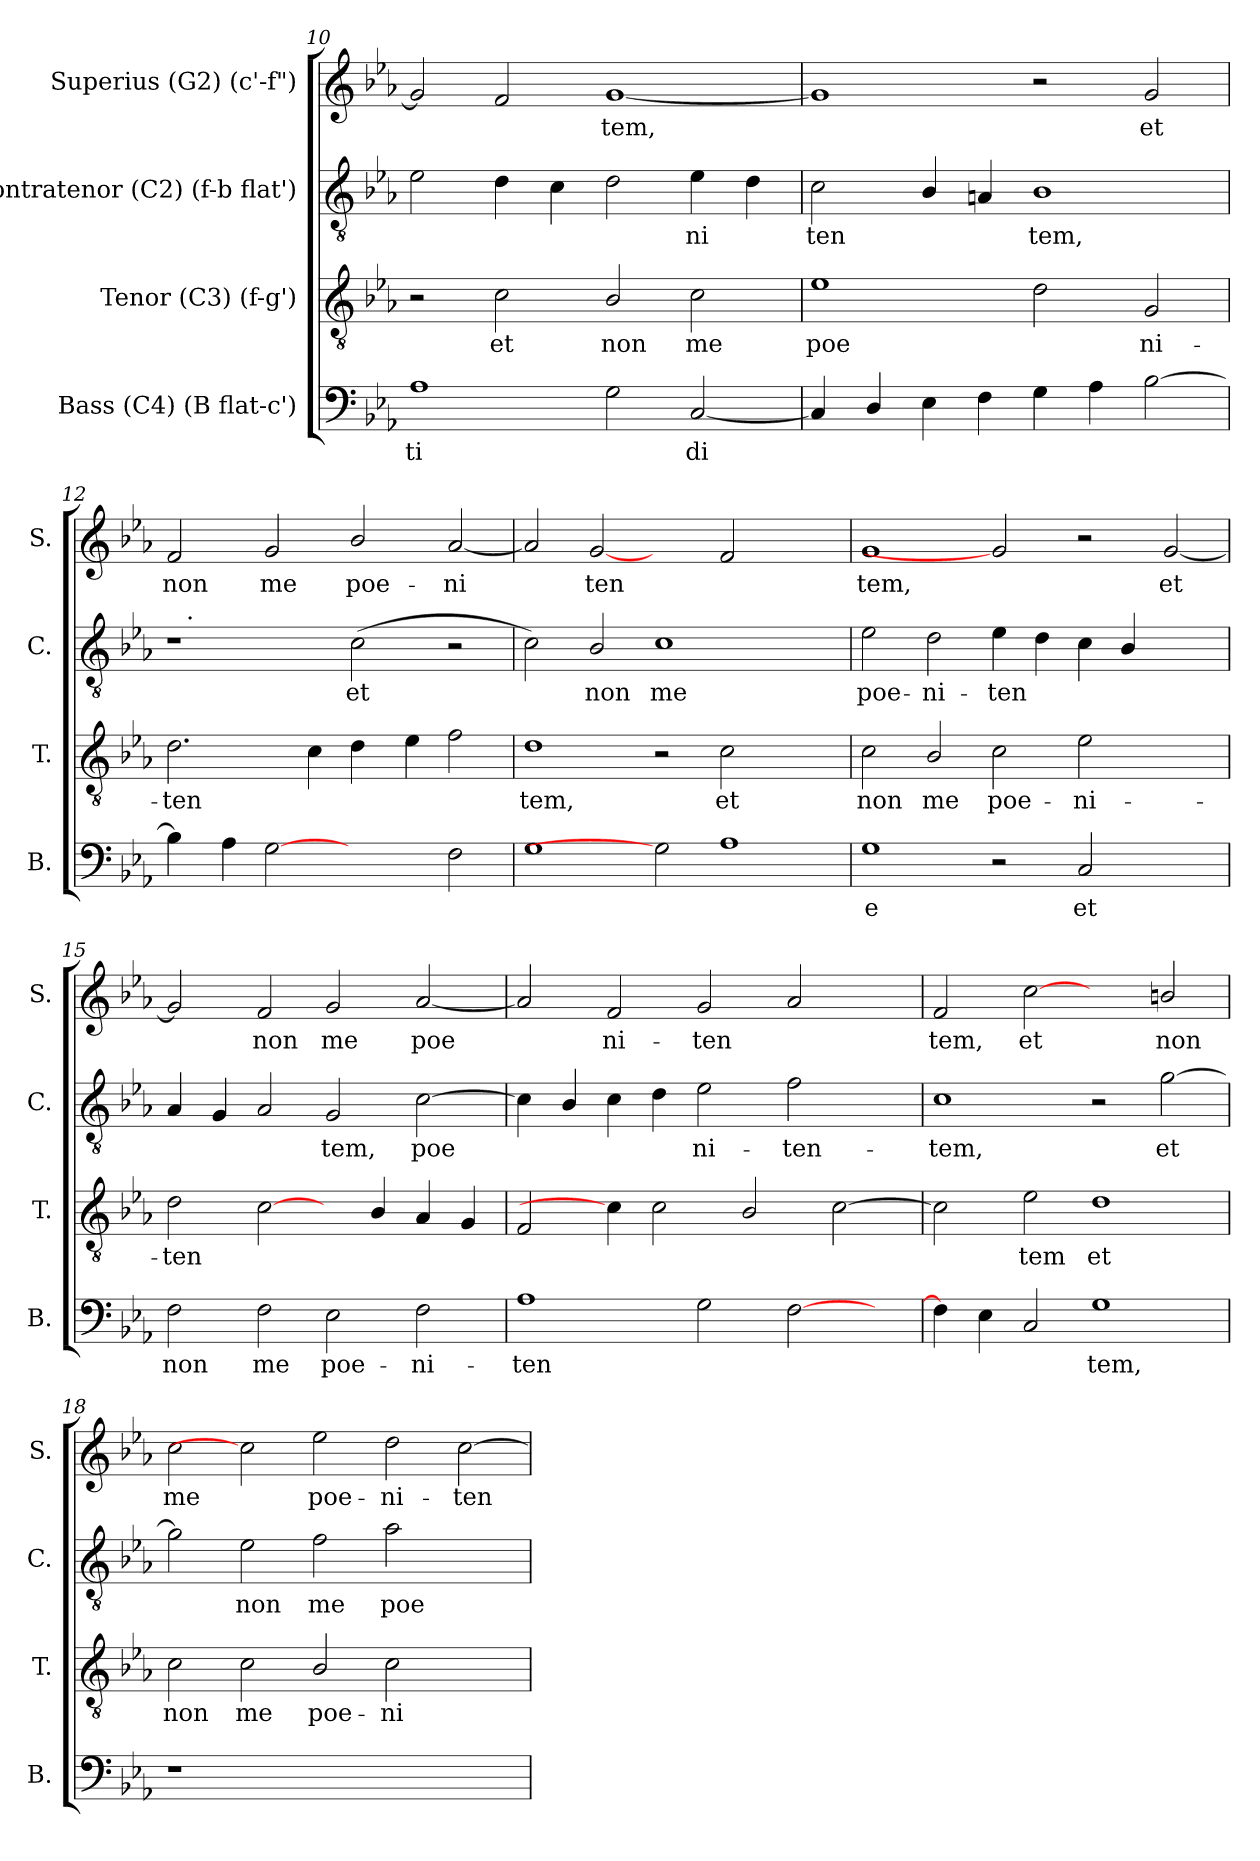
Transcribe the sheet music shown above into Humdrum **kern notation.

**kern	**text	**kern	**text	**kern	**text	**kern	**text
*part4	*part4	*part3	*part3	*part2	*part2	*part1	*part1
*staff4	*staff4	*staff3	*staff3	*staff2	*staff2	*staff1	*staff1
*I"Bass (C4)  (B flat-c')	*	*I"Tenor (C3)  (f-g')	*	*I"Contratenor (C2)  (f-b flat')	*	*I"Superius (G2)  (c'-f")	*
*I'B.	*	*I'T.	*	*I'C.	*	*I'S.	*
*clefF4	*	*clefGv2	*	*clefGv2	*	*clefG2	*
*k[b-e-a-]	*	*k[b-e-a-]	*	*k[b-e-a-]	*	*k[b-e-a-]	*
*E-:	*	*E-:	*	*E-:	*	*E-:	*
=10	=10	=10	=10	=10	=10	=10	=10
!	!LO:LY:b:cj	!	!	!	!LO:LY:b:cj	!	!LO:LY:b:cj
1A-	-ti-	2r	.	2e-\	--	2g/]	--
!	!	!	!LO:LY:b:cj	!	!LO:LY:b:cj	!	!LO:LY:b:cj
.	.	2c\	et	4d\	--	2f/	--
!	!	!	!	!	!LO:LY:b:cj	!	!
.	.	.	.	4c\	--	.	.
!	!LO:LY:b:cj	!	!LO:LY:b:cj	!	!LO:LY:b:cj	!	!LO:LY:b:cj
2G\	--	2B-/	non	2d\	--	[<1g	-tem,
!	!LO:LY:b:cj	!	!LO:LY:b:cj	!	!LO:LY:b:cj	!	!
[<2C/	-di-	2c\	me	4e-\	-ni-	.	.
!	!	!	!	!	!LO:LY:b:cj	!	!
.	.	.	.	4d\	--	.	.
=11	=11	=11	=11	=11	=11	=11	=11
!	!LO:LY:b:cj	!	!LO:LY:b:cj	!	!LO:LY:b:cj	!	!LO:LY:b:cj
4C/]	--	1e-	poe-	2c\	-ten-	1g]	.
!	!LO:LY:b:cj	!	!	!	!	!	!
4D/	--	.	.	.	.	.	.
!	!LO:LY:b:cj	!	!	!	!LO:LY:b:cj	!	!
4E-\	--	.	.	4B-/	--	.	.
!	!LO:LY:b:cj	!	!	!	!LO:LY:b:cj	!	!
4F\	--	.	.	4An/	--	.	.
!	!LO:LY:b:cj	!	!LO:LY:b:cj	!	!LO:LY:b:cj	!	!
4G\	--	2d\	--	1B-	-tem,	2r	.
!	!LO:LY:b:cj	!	!	!	!	!	!
4A-\	--	.	.	.	.	.	.
!	!LO:LY:b:cj	!	!LO:LY:b:cj	!	!	!	!LO:LY:b:cj
[>2B-\	--	2G/	-ni-	.	.	2g/	et
=12	=12	=12	=12	=12	=12	=12	=12
!	!LO:LY:b:cj	!	!LO:LY:b:cj	!	!	!	!LO:LY:b:cj
*	*	*	*	*^	*	*	*
4B-\]	--	2.d\	-ten-	1r	16ryy	.	2f/	non
!	!	!	!	!	!LO:TX:a:t=.	!	!	!
.	.	.	.	.	1ryy	.	.	.
!	!LO:LY:b:cj	!	!	!	!	!	!	!
4A-\	--	.	.	.	.	.	.	.
!	!LO:LY:b:cj	!	!	!	!	!	!	!LO:LY:b:cj
[2G	--	.	.	.	.	.	2g/	me
!	!	!	!LO:LY:b:cj	!	!	!	!	!
.	.	4c\	--	.	.	.	.	.
!	!	!	!LO:LY:b:cj	!	!	!LO:LY:b:cj	!	!LO:LY:b:cj
2ryy	.	4d\	--	(>2c\	.	et	2b-/	poe-
.	.	.	.	.	2...ryy	.	.	.
!	!	!	!LO:LY:b:cj	!	!	!	!	!
.	.	4e-\	--	.	.	.	.	.
!	!LO:LY:b:cj	!	!LO:LY:b:cj	!	!	!	!	!LO:LY:b:cj
2F\	--	2f\	--	2r	.	.	[>2a-/	-ni-
!!LO:PB:g=z
=13	=13	=13	=13	=13	=13	=13	=13	=13
!	!	!	!	!LO:TX:a:t=-	!	!	!	!
!	!LO:LY:b:cj	!	!LO:LY:b:cj	!	!	!LO:LY:b:cj	!	!LO:LY:b:cj
*	*	*	*	*v	*v	*	*	*
1G	--	1d	-tem,	2c\)	.	2a-/]	--
!	!	!	!	!	!LO:LY:b:cj	!	!LO:LY:b:cj
.	.	.	.	2B-/	non	[2g	-ten-
!	!	!	!	!	!LO:LY:b:cj	!	!
2G]	.	2r	.	1c	me	2ryy	.
!	!LO:LY:b:cj	!	!LO:LY:b:cj	!	!	!	!LO:LY:b:cj
1A-	--	2c\	et	.	.	2f/	--
.	.	2ryy	.	2ryy	.	2ryy	.
=14	=14	=14	=14	=14	=14	=14	=14
!	!LO:LY:b:cj	!	!LO:LY:b:cj	!	!LO:LY:b:cj	!	!LO:LY:b:cj
1G	-e	2c\	non	2e-\	poe-	1g	-tem,
!	!	!	!LO:LY:b:cj	!	!LO:LY:b:cj	!	!
.	.	2B-/	me	2d\	-ni-	.	.
!	!	!	!LO:LY:b:cj	!	!LO:LY:b:cj	!	!
2r	.	2c\	poe-	4e-\	-ten-	2g]	.
!	!	!	!	!	!LO:LY:b:cj	!	!
.	.	.	.	4d\	--	.	.
!	!LO:LY:b:cj	!	!LO:LY:b:cj	!	!LO:LY:b:cj	!	!
2C/	et	2e-\	-ni-	4c\	--	2r	.
!	!	!	!	!	!LO:LY:b:cj	!	!
.	.	.	.	4B-/	--	.	.
!	!	!	!	!	!	!	!LO:LY:b:cj
2ryy	.	2ryy	.	2ryy	.	[<2g/	et
=15	=15	=15	=15	=15	=15	=15	=15
!	!LO:LY:b:cj	!	!LO:LY:b:cj	!	!LO:LY:b:cj	!	!LO:LY:b:cj
2F\	non	2d\	-ten-	4A-/	--	2g/]	.
!	!	!	!	!	!LO:LY:b:cj	!	!
.	.	.	.	4G/	--	.	.
!	!LO:LY:b:cj	!	!LO:LY:b:cj	!	!LO:LY:b:cj	!	!LO:LY:b:cj
2F\	me	[2c\	--	2A-/	--	2f/	non
!	!LO:LY:b:cj	!	!	!	!LO:LY:b:cj	!	!LO:LY:b:cj
2E-\	poe-	4ryy	.	2G/	-tem,	2g/	me
!	!	!	!LO:LY:b:cj	!	!	!	!
.	.	4B-/	--	.	.	.	.
!	!LO:LY:b:cj	!	!LO:LY:b:cj	!	!LO:LY:b:cj	!	!LO:LY:b:cj
2F\	-ni-	4A-/	--	[>2c\	poe-	[<2a-/	poe-
!	!	!	!LO:LY:b:cj	!	!	!	!
.	.	4G/	--	.	.	.	.
=16	=16	=16	=16	=16	=16	=16	=16
!	!LO:LY:b:cj	!	!LO:LY:b:cj	!	!LO:LY:b:cj	!	!LO:LY:b:cj
1A-	-ten-	2F/	--	4c\]	--	2a-/]	--
!	!	!	!	!	!LO:LY:b:cj	!	!
.	.	.	.	4B-/	--	.	.
!	!	!	!	!	!LO:LY:b:cj	!	!LO:LY:b:cj
.	.	4c\]	.	4c\	--	2f/	-ni-
!	!	!	!LO:LY:b:cj	!	!LO:LY:b:cj	!	!
.	.	2c\	--	4d\	--	.	.
!	!LO:LY:b:cj	!	!	!	!LO:LY:b:cj	!	!LO:LY:b:cj
2G\	--	.	.	2e-\	-ni-	2g/	-ten-
!	!	!	!LO:LY:b:cj	!	!	!	!
.	.	2B-/	--	.	.	.	.
!	!LO:LY:b:cj	!	!	!	!LO:LY:b:cj	!	!LO:LY:b:cj
[<2F\	--	.	.	2f\	-ten-	2a-/	--
!	!	!	!LO:LY:b:cj	!	!	!	!
.	.	[<2c\	--	.	.	.	.
4ryy	.	.	.	4ryy	.	4ryy	.
!!LO:LB:g=z
=17	=17	=17	=17	=17	=17	=17	=17
!	!LO:LY:b:cj	!	!LO:LY:b:cj	!	!LO:LY:b:cj	!	!LO:LY:b:cj
4F\]	--	2c\]	--	1c	-tem,	2f/	-tem,
!	!LO:LY:b:cj	!	!	!	!	!	!
4E-\	--	.	.	.	.	.	.
!	!LO:LY:b:cj	!	!LO:LY:b:cj	!	!	!	!LO:LY:b:cj
2C/	--	2e-\	-tem	.	.	[2cc	et
!	!LO:LY:b:cj	!	!LO:LY:b:cj	!	!	!	!
1G	-tem,	1d	et	2r	.	2ryy	.
!	!	!	!	!	!LO:LY:b:cj	!	!LO:LY:b:cj
.	.	.	.	[>2g\	et	2bn/	non
=18	=18	=18	=18	=18	=18	=18	=18
!	!	!	!LO:LY:b:cj	!	!LO:LY:b:cj	!	!LO:LY:b:cj
1r	.	2c\	non	2g\]	.	2cc\	me
!	!	!	!LO:LY:b:cj	!	!LO:LY:b:cj	!	!
.	.	2c\	me	2e-\	non	2cc]	.
!	!	!	!LO:LY:b:cj	!	!LO:LY:b:cj	!	!LO:LY:b:cj
1.ryy	.	2B-/	poe-	2f\	me	2ee-\	poe-
!	!	!	!LO:LY:b:cj	!	!LO:LY:b:cj	!	!LO:LY:b:cj
.	.	2c\	-ni-	2a-\	poe-	2dd\	-ni-
!	!	!	!	!	!	!	!LO:LY:b:cj
.	.	2ryy	.	2ryy	.	[>2cc\	-ten-
=	=	=	=	=	=	=	=
*-	*-	*-	*-	*-	*-	*-	*-
